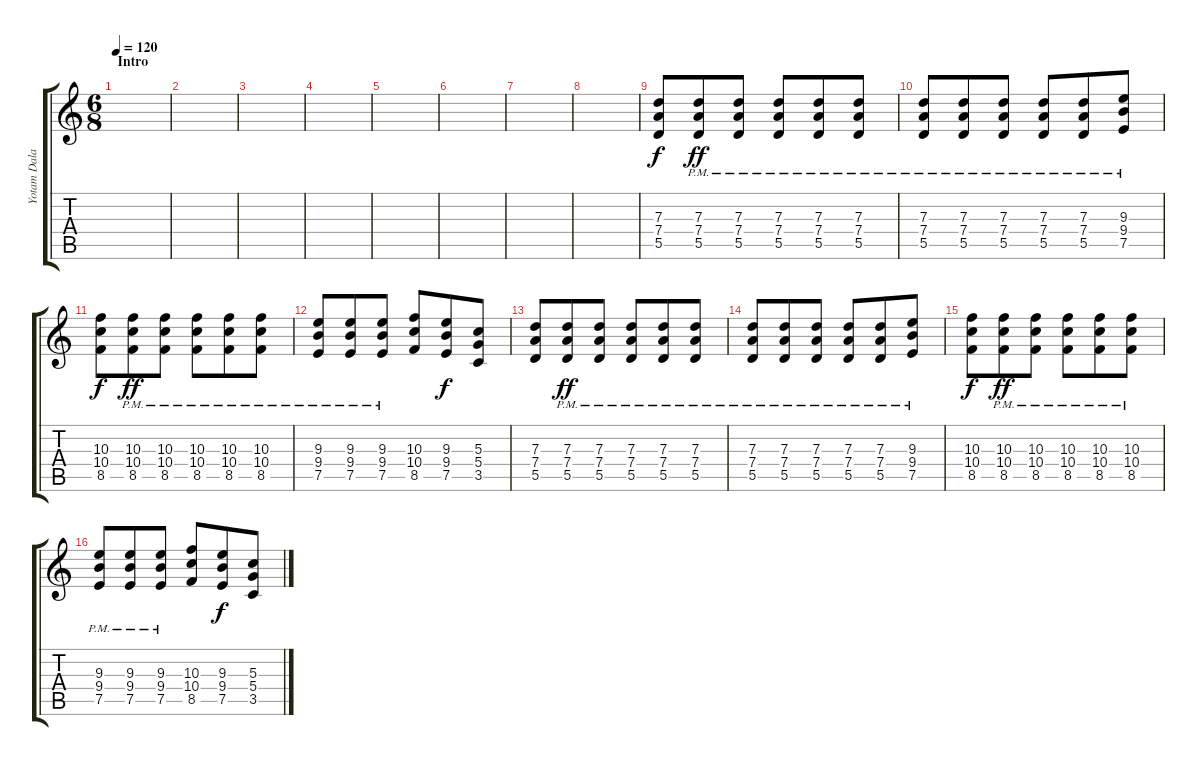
\track ("Yotam Dalal" "Yotam Dala") {instrument distortionguitar}
\staff {score tabs}
\tuning (E4 B3 G3 D3 A2 E2) {hide}
\ts (6 8)
\section ("" "Intro")
\tempo 120
\clef g2
\ks c
|
|
|
|
|
|
|
|
(7.3 7.4 5.5).8 (7.3{pm} 7.4{pm} 5.5{pm}).8{dy ff} (7.3{pm} 7.4{pm} 5.5{pm}).8 (7.3{pm} 7.4{pm} 5.5{pm}).8 (7.3{pm} 7.4{pm} 5.5{pm}).8 (7.3{pm} 7.4{pm} 5.5{pm}).8 |
(7.3{pm} 7.4{pm} 5.5{pm}).8 (7.3{pm} 7.4{pm} 5.5{pm}).8 (7.3{pm} 7.4{pm} 5.5{pm}).8 (7.3{pm} 7.4{pm} 5.5{pm}).8 (7.3{pm} 7.4{pm} 5.5{pm}).8 (9.3{pm} 9.4{pm} 7.5{pm}).8 |
(10.3 10.4 8.5).8{dy f} (10.3{pm} 10.4{pm} 8.5{pm}).8{dy ff} (10.3{pm} 10.4{pm} 8.5{pm}).8 (10.3{pm} 10.4{pm} 8.5{pm}).8 (10.3{pm} 10.4{pm} 8.5{pm}).8 (10.3{pm} 10.4{pm} 8.5{pm}).8 |
(9.3{pm} 9.4{pm} 7.5{pm}).8 (9.3{pm} 9.4{pm} 7.5{pm}).8 (9.3{pm} 9.4{pm} 7.5{pm}).8 (10.3 10.4 8.5).8 (9.3 9.4 7.5).8{dy f} (5.3 5.4 3.5).8 |
(7.3 7.4 5.5).8 (7.3{pm} 7.4{pm} 5.5{pm}).8{dy ff} (7.3{pm} 7.4{pm} 5.5{pm}).8 (7.3{pm} 7.4{pm} 5.5{pm}).8 (7.3{pm} 7.4{pm} 5.5{pm}).8 (7.3{pm} 7.4{pm} 5.5{pm}).8 |
(7.3{pm} 7.4{pm} 5.5{pm}).8 (7.3{pm} 7.4{pm} 5.5{pm}).8 (7.3{pm} 7.4{pm} 5.5{pm}).8 (7.3{pm} 7.4{pm} 5.5{pm}).8 (7.3{pm} 7.4{pm} 5.5{pm}).8 (9.3{pm} 9.4{pm} 7.5{pm}).8 |
(10.3 10.4 8.5).8{dy f} (10.3{pm} 10.4{pm} 8.5{pm}).8{dy ff} (10.3{pm} 10.4{pm} 8.5{pm}).8 (10.3{pm} 10.4{pm} 8.5{pm}).8 (10.3{pm} 10.4{pm} 8.5{pm}).8 (10.3{pm} 10.4{pm} 8.5{pm}).8 |
(9.3{pm} 9.4{pm} 7.5{pm}).8 (9.3{pm} 9.4{pm} 7.5{pm}).8 (9.3{pm} 9.4{pm} 7.5{pm}).8 (10.3 10.4 8.5).8 (9.3 9.4 7.5).8{dy f} (5.3 5.4 3.5).8
